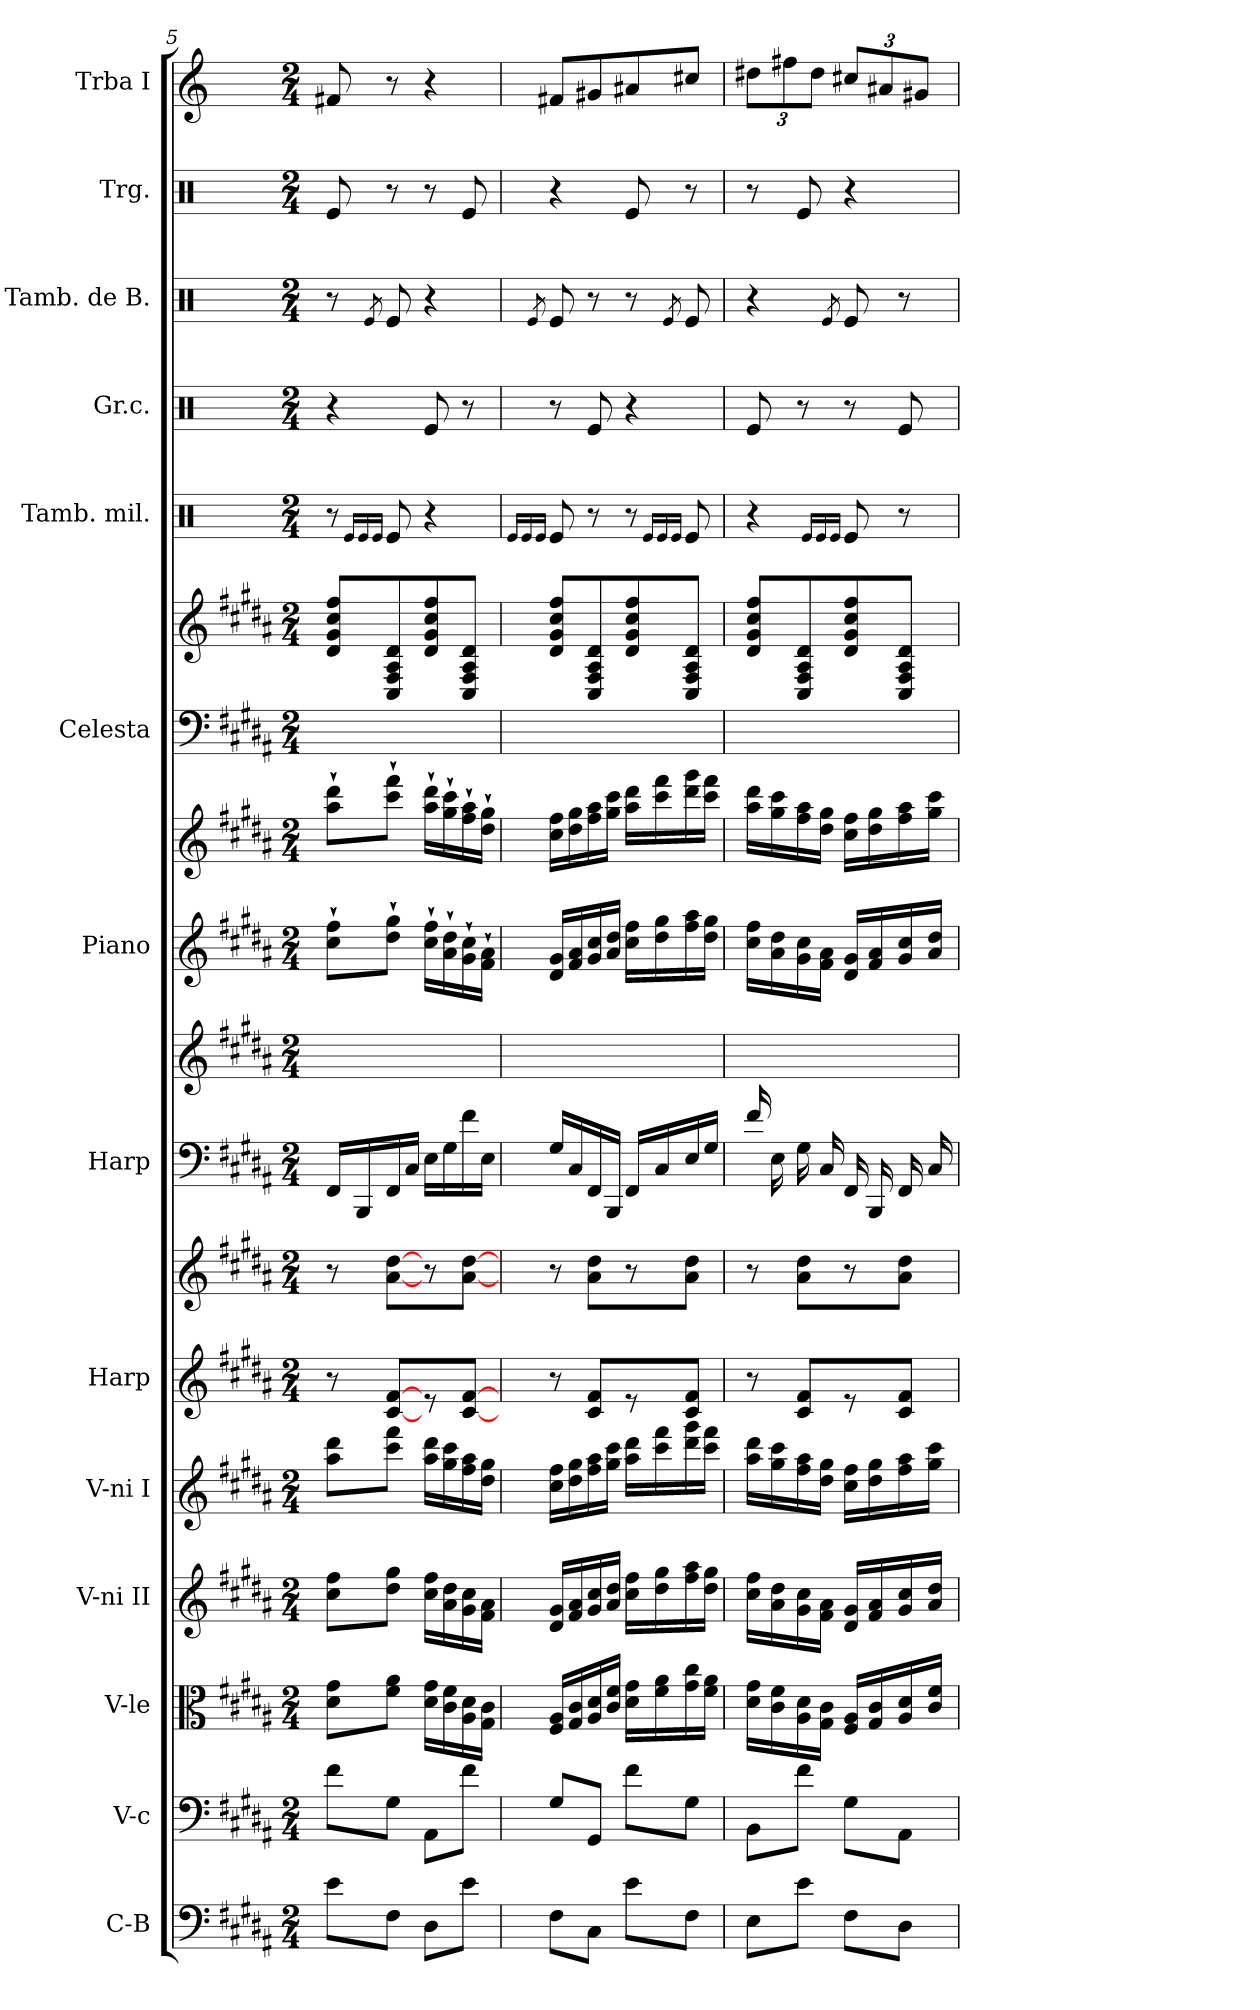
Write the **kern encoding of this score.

**kern	**kern	**kern	**kern	**kern	**kern	**kern	**kern	**kern	**kern	**kern	**kern	**kern	**kern	**kern	**kern	**kern	**kern
*part14	*part13	*part12	*part11	*part10	*part9	*part9	*part8	*part8	*part7	*part7	*part6	*part6	*part5	*part4	*part3	*part2	*part1
*staff18	*staff17	*staff16	*staff15	*staff14	*staff13	*staff12	*staff11	*staff10	*staff9	*staff8	*staff7	*staff6	*staff5	*staff4	*staff3	*staff2	*staff1
*I"C-B	*I"V-c	*I"V-le	*I"V-ni II	*I"V-ni I	*I"Harp	*	*I"Harp	*	*I"Piano	*	*I"Celesta	*	*I"Tamb. mil.	*I"Gr.c.	*I"Tamb. de B.	*I"Trg.	*I"Trba I
*I'Cb	*I'Vc	*	*	*	*I'Hp	*	*I'Hp	*	*I'Pno	*	*I'Clst	*	*	*	*	*	*
*clefF4	*clefF4	*clefC3	*clefG2	*clefG2	*clefG2	*clefG2	*clefF4	*clefG2	*clefG2	*clefG2	*clefF4	*clefG2	*clefX	*clefX	*clefX	*clefX	*clefG2
*ITrd7c12	*	*	*	*	*	*	*	*	*	*	*ITrd-7c-12	*ITrd-7c-12	*	*	*	*	*
*k[f#c#g#d#a#]	*k[f#c#g#d#a#]	*k[f#c#g#d#a#]	*k[f#c#g#d#a#]	*k[f#c#g#d#a#]	*k[f#c#g#d#a#]	*k[f#c#g#d#a#]	*k[f#c#g#d#a#]	*k[f#c#g#d#a#]	*k[f#c#g#d#a#]	*k[f#c#g#d#a#]	*k[f#c#g#d#a#]	*k[f#c#g#d#a#]	*k[]	*k[]	*k[]	*k[]	*k[]
*M2/4	*M2/4	*M2/4	*M2/4	*M2/4	*M2/4	*M2/4	*M2/4	*M2/4	*M2/4	*M2/4	*M2/4	*M2/4	*M2/4	*M2/4	*M2/4	*M2/4	*M2/4
=5	=5	=5	=5	=5	=5	=5	=5	=5	=5	=5	=5	=5	=5	=5	=5	=5	=5
8E\L	8f#\L	8d# 8g#L	8cc# 8ff#L	8aa# 8ddd#L	8r	8r	16FF#LL	4ryy	8cc#` 8ff#`L	8aa#` 8ddd#`L	2ryy	8dd#\ 8gg#\ 8ccc#\ 8fff#\L	8r	4r	8r	8Re/	8f#X
.	.	.	.	.	.	.	16BBB	.	.	.	.	.	.	.	.	.	.
.	.	.	.	.	.	.	.	.	.	.	.	.	16qqRe/LL	.	.	.	.
.	.	.	.	.	.	.	.	.	.	.	.	.	16qqRe/	.	.	.	.
.	.	.	.	.	.	.	.	.	.	.	.	.	16qqRe/JJ	.	8qRe/	.	.
8FF#\J	8G#\J	8f# 8a#J	8dd# 8gg#J	8ccc# 8fff#J	[8c# [8f#L	[8a# [8dd#L	16FF#	.	8dd#` 8gg#`J	8ccc#` 8fff#`J	.	8c#/ 8f#/ 8a#/ 8dd#/	8Re/	.	8Re/	8r	8r
.	.	.	.	.	.	.	16C#JJ	.	.	.	.	.	.	.	.	.	.
8DD#\L	8AA#\L	16d# 16g#LL	16cc# 16ff#LL	16aa# 16ddd#LL	8r	8r	16ELL	8ryy	16cc#` 16ff#`LL	16aa#` 16ddd#`LL	.	8dd# 8gg# 8ccc# 8fff#	4r	8Re/	4r	8r	4r
.	.	16c# 16f#	16a# 16dd#	16gg# 16ccc#	.	.	16G#	.	16a#` 16dd#`	16gg#` 16ccc#`	.	.	.	.	.	.	.
8E\J	8f#\J	16A# 16d#	16g# 16cc#	16ff# 16aa#	[8c# [8f#J	[8a# [8dd#J	16f#\	16ryy	16g#` 16cc#`	16ff#` 16aa#`	.	8c#/ 8f#/ 8a#/ 8dd#/J	.	8r	.	8Re/	.
.	.	16G# 16c#JJ	16f# 16a#JJ	16dd# 16gg#JJ	.	.	16EJJ	16ryy	16f#` 16a#`JJ	16dd#` 16gg#`JJ	.	.	.	.	.	.	.
=6	=6	=6	=6	=6	=6	=6	=6	=6	=6	=6	=6	=6	=6	=6	=6	=6	=6
.	.	.	.	.	.	.	.	.	.	.	.	.	16qqRe/LL	.	.	.	.
.	.	.	.	.	.	.	.	.	.	.	.	.	16qqRe/	.	.	.	.
.	.	.	.	.	.	.	.	.	.	.	.	.	16qqRe/JJ	.	8qRe/	.	.
8FF#\L	8G#/L	16F# 16A#LL	16d# 16g#LL	16cc# 16ff#LL	8r	8r	16G#LL	2ryy	16d# 16g#LL	16cc# 16ff#LL	2ryy	8dd#\ 8gg#\ 8ccc#\ 8fff#\L	8Re/	8r	8Re/	4r	8f#XL
.	.	16G# 16c#	16f# 16a#	16dd# 16gg#	.	.	16C#	.	16f# 16a#	16dd# 16gg#	.	.	.	.	.	.	.
8CC#\J	8GG#/J	16A# 16d#	16g# 16cc#	16ff# 16aa#	8c# 8f#L	8a# 8dd#L	16FF#	.	16g# 16cc#	16ff# 16aa#	.	8c#/ 8f#/ 8a#/ 8dd#/	8r	8Re/	8r	.	8g#X
.	.	16c# 16f#JJ	16a# 16dd#JJ	16gg# 16ccc#JJ	.	.	16BBBJJ	.	16a# 16dd#JJ	16gg# 16ccc#JJ	.	.	.	.	.	.	.
8E\L	8f#\L	16d# 16g#LL	16cc# 16ff#LL	16aa# 16ddd#LL	8r	8r	16FF#LL	.	16cc# 16ff#LL	16aa# 16ddd#LL	.	8dd# 8gg# 8ccc# 8fff#	8r	4r	8r	8Re/	8a#X
.	.	16f# 16a#	16dd# 16gg#	16ccc# 16fff#	.	.	16C#	.	16dd# 16gg#	16ccc# 16fff#	.	.	.	.	.	.	.
.	.	.	.	.	.	.	.	.	.	.	.	.	16qqRe/LL	.	.	.	.
.	.	.	.	.	.	.	.	.	.	.	.	.	16qqRe/	.	.	.	.
.	.	.	.	.	.	.	.	.	.	.	.	.	16qqRe/JJ	.	8qRe/	.	.
8FF#\J	8G#\J	16g# 16cc#	16ff# 16aa#	16ddd# 16ggg#	8c# 8f#J	8a# 8dd#J	16E	.	16ff# 16aa#	16ddd# 16ggg#	.	8c#/ 8f#/ 8a#/ 8dd#/J	8Re/	.	8Re/	8r	8cc#XJ
.	.	16f# 16a#JJ	16dd# 16gg#JJ	16ccc# 16fff#JJ	.	.	16G#JJ	.	16dd# 16gg#JJ	16ccc# 16fff#JJ	.	.	.	.	.	.	.
=7	=7	=7	=7	=7	=7	=7	=7	=7	=7	=7	=7	=7	=7	=7	=7	=7	=7
8EE\L	8BB\L	16d# 16g#LL	16cc# 16ff#LL	16aa# 16ddd#LL	8r	8r	16f#/	16ryy	16cc# 16ff#LL	16aa# 16ddd#LL	2ryy	8dd#\ 8gg#\ 8ccc#\ 8fff#\L	4r	8Re/	4r	8r	12dd#XL
.	.	16c# 16f#	16a# 16dd#	16gg# 16ccc#	.	.	16E	8.ryy	16a# 16dd#	16gg# 16ccc#	.	.	.	.	.	.	.
.	.	.	.	.	.	.	.	.	.	.	.	.	.	.	.	.	12ff#X
8E\J	8f#\J	16A# 16d#	16g# 16cc#	16ff# 16aa#	8c# 8f#L	8a# 8dd#L	16G#	.	16g# 16cc#	16ff# 16aa#	.	8c#/ 8f#/ 8a#/ 8dd#/	.	8r	.	8Re/	.
.	.	.	.	.	.	.	.	.	.	.	.	.	.	.	.	.	12dd#J
.	.	16G# 16c#JJ	16f# 16a#JJ	16dd# 16gg#JJ	.	.	16C#	.	16f# 16a#JJ	16dd# 16gg#JJ	.	.	.	.	.	.	.
.	.	.	.	.	.	.	.	.	.	.	.	.	16qqRe/LL	.	.	.	.
.	.	.	.	.	.	.	.	.	.	.	.	.	16qqRe/	.	.	.	.
.	.	.	.	.	.	.	.	.	.	.	.	.	16qqRe/JJ	.	8qRe/	.	.
8FF#\L	8G#\L	16F# 16A#LL	16d# 16g#LL	16cc# 16ff#LL	8r	8r	16FF#	4ryy	16d# 16g#LL	16cc# 16ff#LL	.	8dd# 8gg# 8ccc# 8fff#	8Re/	8r	8Re/	4r	12cc#XL
.	.	16G# 16c#	16f# 16a#	16dd# 16gg#	.	.	16BBB	.	16f# 16a#	16dd# 16gg#	.	.	.	.	.	.	.
.	.	.	.	.	.	.	.	.	.	.	.	.	.	.	.	.	12a#X
8DD#\J	8AA#\J	16A# 16d#	16g# 16cc#	16ff# 16aa#	8c# 8f#J	8a# 8dd#J	16FF#	.	16g# 16cc#	16ff# 16aa#	.	8c#/ 8f#/ 8a#/ 8dd#/J	8r	8Re/	8r	.	.
.	.	.	.	.	.	.	.	.	.	.	.	.	.	.	.	.	12g#XJ
.	.	16c# 16f#JJ	16a# 16dd#JJ	16gg# 16ccc#JJ	.	.	16C#	.	16a# 16dd#JJ	16gg# 16ccc#JJ	.	.	.	.	.	.	.
=	=	=	=	=	=	=	=	=	=	=	=	=	=	=	=	=	=
*-	*-	*-	*-	*-	*-	*-	*-	*-	*-	*-	*-	*-	*-	*-	*-	*-	*-
